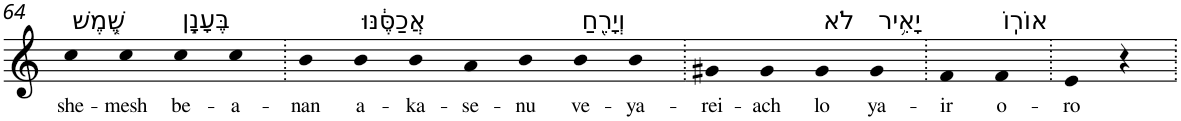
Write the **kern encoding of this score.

**kern	**text
*part1	*part1
*staff1	*staff1
*I"Piano	*
*I'Pno	*
!!LO:PB:g=z
*clefG2	*
*k[]	*
=64	=64
!LO:TX:a:t=שֶׁ֚מֶשׁ	!
!	!LO:LY:b
4cc	she-
!	!LO:LY:b
4cc	-mesh
!LO:TX:a:t=בֶּעָנָ֣ן	!
!	!LO:LY:b
4cc	be-
!	!LO:LY:b
4cc	-a-
=65.	=65.
!	!LO:LY:b
4b	-nan
!LO:TX:a:t=אֲכַסֶּ֔נּוּ	!
!	!LO:LY:b
4b	a-
!	!LO:LY:b
4b	-ka-
!	!LO:LY:b
4a	-se-
!	!LO:LY:b
4b	-nu
!LO:TX:a:t=וְיָרֵ֖חַ	!
!	!LO:LY:b
4b	ve-
!	!LO:LY:b
4b	-ya-
=66.	=66.
!	!LO:LY:b
4g#X	-rei-
!	!LO:LY:b
4g#	-ach
!LO:TX:a:t=לֹא	!
!	!LO:LY:b
4g#	lo
!LO:TX:a:t=יָאִ֥יר	!
!	!LO:LY:b
4g#	ya-
=67.	=67.
!	!LO:LY:b
4f	-ir
!LO:TX:a:t=אוֹרֽוֹ	!
!	!LO:LY:b
4f	o-
=68.	=68.
!	!LO:LY:b
4e	-ro
4r	.
=.	=.
*-	*-
